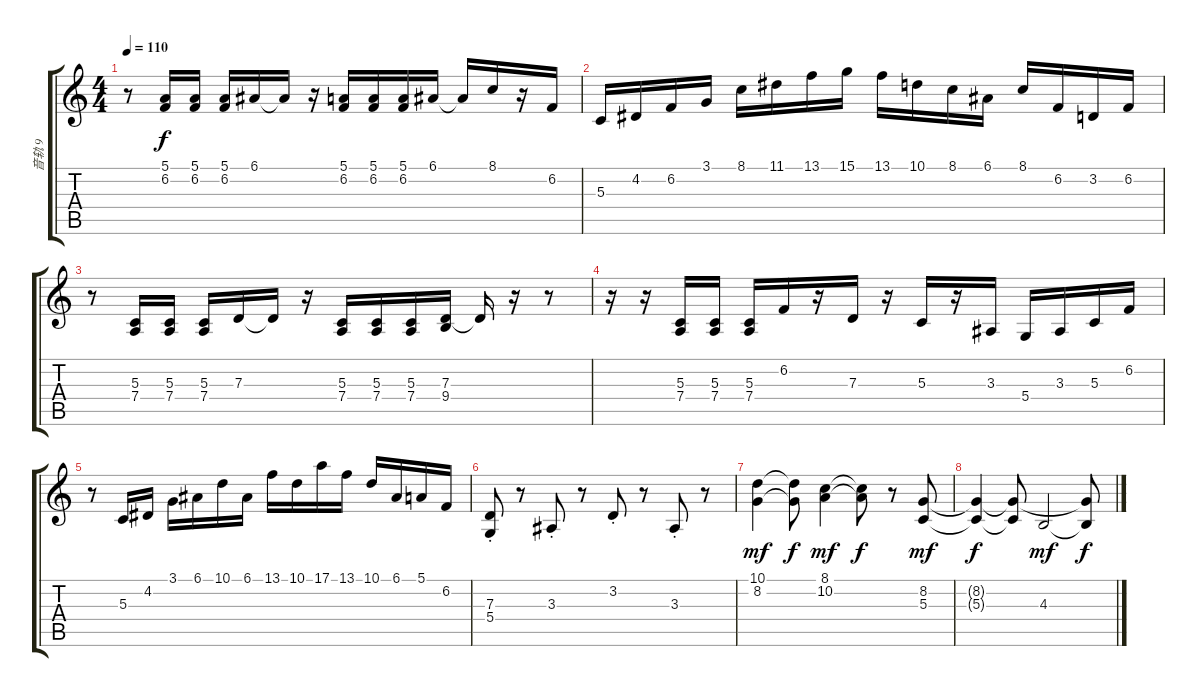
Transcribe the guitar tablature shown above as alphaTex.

\track ("音轨 9" "音轨 9") {instrument lead1square}
\staff {score tabs}
\tuning (E4 B3 G3 D3 A2 E2) {hide}
\ts (4 4)
\tempo 110
\clef g2
\ks c
r.8{dy mf volume 8 instrument electricguitarjazz} (5.1 6.2).16{dy f} (5.1 6.2).16 (5.1 6.2).16 6.1.16 6.1{t}.16 r.16 (5.1 6.2).16 (5.1 6.2).16 (5.1 6.2).16 6.1.16 6.1{t}.16 8.1.16 r.16 6.2.16 |
5.3.16 4.2.16 6.2.16 3.1.16 8.1.16 11.1.16 13.1.16 15.1.16 13.1.16 10.1.16 8.1.16 6.1.16 8.1.16 6.2.16 3.2.16 6.2.16 |
r.8 (5.3 7.4).16 (5.3 7.4).16 (5.3 7.4).16 7.3.16 7.3{t}.16 r.16 (5.3 7.4).16 (5.3 7.4).16 (5.3 7.4).16 (7.3 9.4).16 7.3{t}.16 r.16 r.8 |
r.16 r.16 (5.3 7.4).16 (5.3 7.4).16 (5.3 7.4).16 6.2.16 r.16 7.3.16 r.16 5.3.16 r.16 3.3.16 5.4.16 3.3.16 5.3.16 6.2.16 |
r.8 5.3.16 4.2.16 3.1.16 6.1.16 10.1.16 6.1.16 13.1.16 10.1.16 17.1.16 13.1.16 10.1.16 6.1.16 5.1.16 6.2.16 |
(7.3{st} 5.4{st}).8 r.8 3.3{st}.8 r.8 3.2{st}.8 r.8 3.3{st}.8 r.8 |
(10.1 8.2).4{dy mf} (10.1{t} 8.2{t}).8{dy f} (8.1 10.2).4{dy mf} (8.1{t} 10.2{t}).8{dy f} r.8 (8.2 5.3).8{dy mf} |
(8.2{t} 5.3{t}).4{dy f} (8.2{t} 5.3{t}).8 4.3.2{dy mf} (8.2{t} 4.3{t}).8{dy f}
